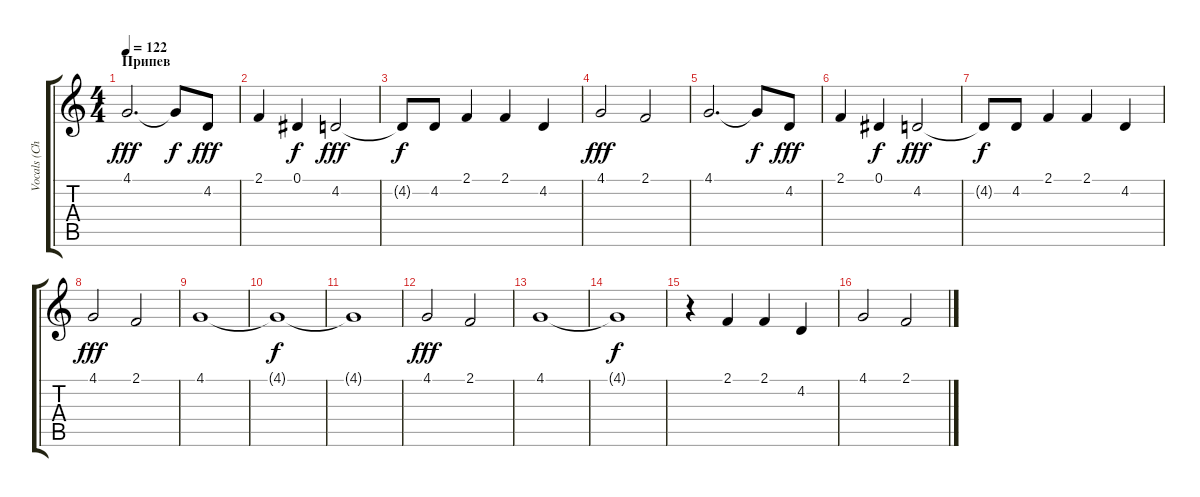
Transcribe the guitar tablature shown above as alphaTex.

\track ("Vocals (Chester Bennington)" "Vocals (Ch") {instrument oboe}
\staff {score tabs}
\tuning (Eb4 Bb3 Gb3 Db3 Ab2 Db2) {hide}
\ts (4 4)
\section ("" "Припев")
\tempo 122
\clef g2
\ks c
4.1.2{d dy fff} 4.1{t}.8{dy f} 4.2.8{dy fff} |
2.1.4 0.1.4{dy f} 4.2.2{dy fff} |
4.2{t}.8{dy f} 4.2.8 2.1.4 2.1.4 4.2.4 |
4.1.2{dy fff} 2.1.2 |
4.1.2{d} 4.1{t}.8{dy f} 4.2.8{dy fff} |
2.1.4 0.1.4{dy f} 4.2.2{dy fff} |
4.2{t}.8{dy f} 4.2.8 2.1.4 2.1.4 4.2.4 |
4.1.2{dy fff} 2.1.2 |
4.1.1 |
4.1{t}.1{dy f} |
4.1{t}.1 |
4.1.2{dy fff} 2.1.2 |
4.1.1 |
4.1{t}.1{dy f} |
r.4 2.1.4 2.1.4 4.2.4 |
4.1.2 2.1.2
